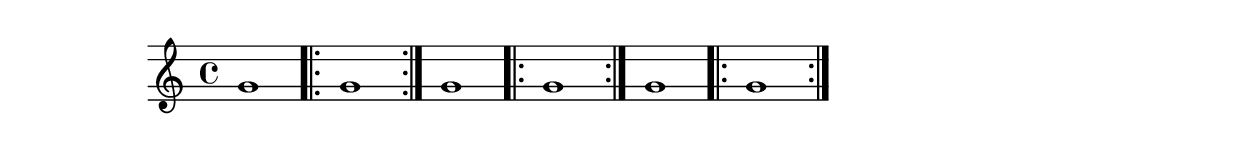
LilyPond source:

%% DO NOT EDIT this file manually; it was automatically
%% generated from the LilyPond Snippet Repository
%% (http://lsr.di.unimi.it).
%%
%% Make any changes in the LSR itself, or in
%% `Documentation/snippets/new/`, then run
%% `scripts/auxiliar/makelsr.pl`.
%%
%% This file is in the public domain.

\version "2.24.0"

\header {
  lsrtags = "scheme-language, symbols-and-glyphs"

  texidoc = "
If you want to customize the position and/or number of dots in repeat
sign bar lines, you can define new custom bar lines or redefine the way
default repeat signs are drawn.  This snippet shows how.  This may be
particularly helpful when using a staff with custom line-positions, as
shown in this snippet.
"

  doctitle = "Customizing the position and number of dots in repeat sign bar lines"
} % begin verbatim


#(define ((make-custom-dot-bar-line dot-positions) grob extent)

   "Draw dots (repeat sign dots) at @var{dot-positions}. The
coordinates of @var{dot-positions} are equivalent to the
coordinates of @code{StaffSymbol.line-positions}, a dot-position
of X and a line-position of X indicate the same vertical position."

   (let* ((staff-space (ly:staff-symbol-staff-space grob))
          (dot (ly:font-get-glyph (ly:grob-default-font grob) "dots.dot"))
          (stencil empty-stencil))
     (for-each
      (lambda (dp)
        (set! stencil (ly:stencil-add stencil
                        (ly:stencil-translate-axis dot (* dp (/ staff-space 2)) Y))))
      dot-positions)
     stencil))

% With the procedure above we can define custom bar-lines, for example,
% one that resembles standard repeat sign bar lines except it has
% three dots at staff positions -3, 0, and 3.

#(add-bar-glyph-print-procedure "*" (make-custom-dot-bar-line '(-3 0 3)))
\defineBarLine ".|*" #'("" "*" "")
\defineBarLine "*|." #'("" "*" "")

% We can also customize the dot positions used in all default repeat signs
% by redefining the print procedure of the colon bar glyph (":"). On a staff
% with line-positions of '(-4 -2 2 4) the default repeat sign dots appear
% at '(-3 3), but we can put them at '(-1 1) instead.

#(add-bar-glyph-print-procedure ":" (make-custom-dot-bar-line '(-1 1)))


\new Staff \with {
  \override StaffSymbol.line-positions = #'(-4 -2 2 4)
  \override StaffSymbol.staff-space = #1.3
} {
  \relative f' {
    g1
    \bar ".|*"
    g
    \bar "*|."
    g
    \bar ".|:-|"
    g
    \bar ":|."
    g
    \repeat volta 2 {
      g
    }
  }
}
